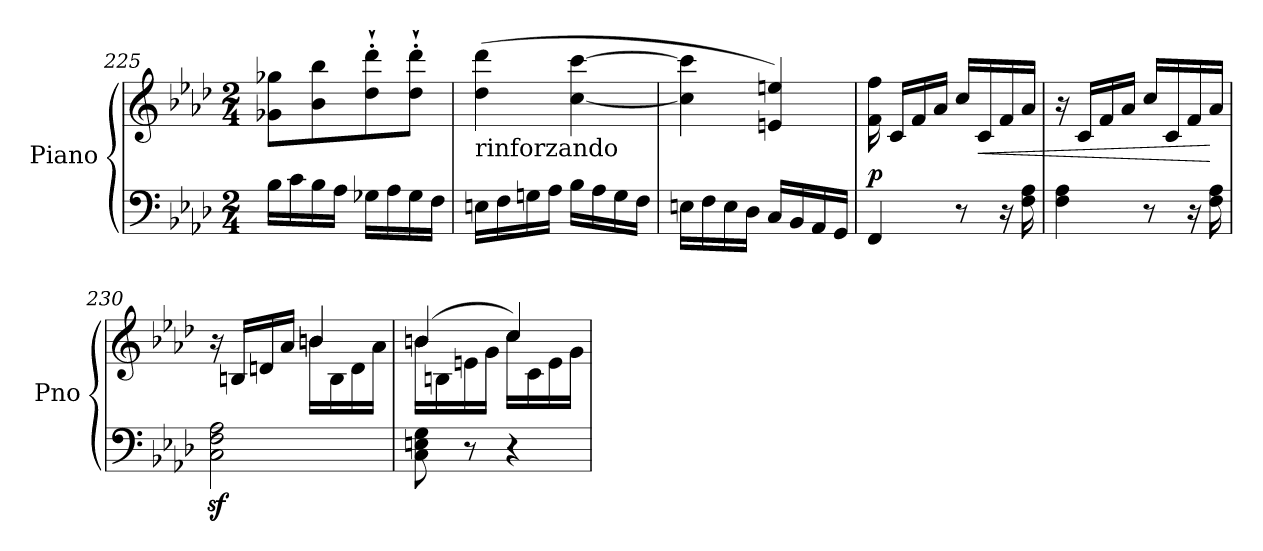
**kern	**kern	**dynam
*part1	*part1	*part1
*staff2	*staff1	*staff1/2
*I"Piano	*	*
*I'Pno	*	*
*clefF4	*clefG2	*
*k[b-e-a-d-]	*k[b-e-a-d-]	*
*A-:	*A-:	*
*M2/4	*M2/4	*
=225	=225	=225
16B-\LL	8g-X\ 8gg-X\L	.
16c\	.	.
16B-\	8b-\ 8bb-\	.
16A-\JJ	.	.
16G-X\LL	8dd-\`' 8ddd-\`'	.
16A-\	.	.
16G-\	8dd-\`' 8ddd-\`'J	.
16F\JJ	.	.
=226	=226	=226
!	!LO:TX:b:t=rinforzando	!
16En\LL	(4dd-\ 4ddd-\	.
16F\	.	.
16Gn\	.	.
16A-\JJ	.	.
16B-\LL	[4cc\ [4ccc\	.
16A-\	.	.
16G\	.	.
16F\JJ	.	.
!!LO:PB:g=z
=227	=227	=227
16En\LL	4cc\] 4ccc\]	.
16F\	.	.
16E\	.	.
16D-\JJ	.	.
16C/LL	4en/ 4een/)	.
16BB-/	.	.
16AA-/	.	.
16GG/JJ	.	.
!!LO:PB:g=z
=228	=228	=228
!	!	!LO:DY:a=2
4FF/	16f\ 16ff\	p
.	16c/LL	.
.	16f/	.
.	16a-/JJ	.
8r	16cc/LL	.
!	!	!LO:HP:b
.	16c/	<
16r	16f/	.
16F\ 16A-\	16a-/JJ	.
=229	=229	=229
4F\ 4A-\	16r	.
.	16c/LL	.
.	16f/	.
.	16a-/JJ	.
8r	16cc/LL	.
.	16c/	.
16r	16f/	.
16F\ 16A-\	16a-/JJ	[
=230	=230	=230
*	*^	*
2C\z> 2F\z> 2A-\z>	16r	4ryy	.
.	16Bn/LL	.	.
.	16dn/	.	.
.	16a-/JJ	.	.
.	16b\LL	4bn/	.
.	16B\	.	.
.	16d\	.	.
.	16a-\JJ	.	.
=231	=231	=231	=231
8C\ 8En\ 8G\	(4bn/	16b\LL	.
.	.	16Bn\	.
8r	.	16en\	.
.	.	16g\JJ	.
4r	4cc/)	16cc\LL	.
.	.	16c\	.
.	.	16e\	.
.	.	16g\JJ	.
*	*v	*v	*
=	=	=
*-	*-	*-
